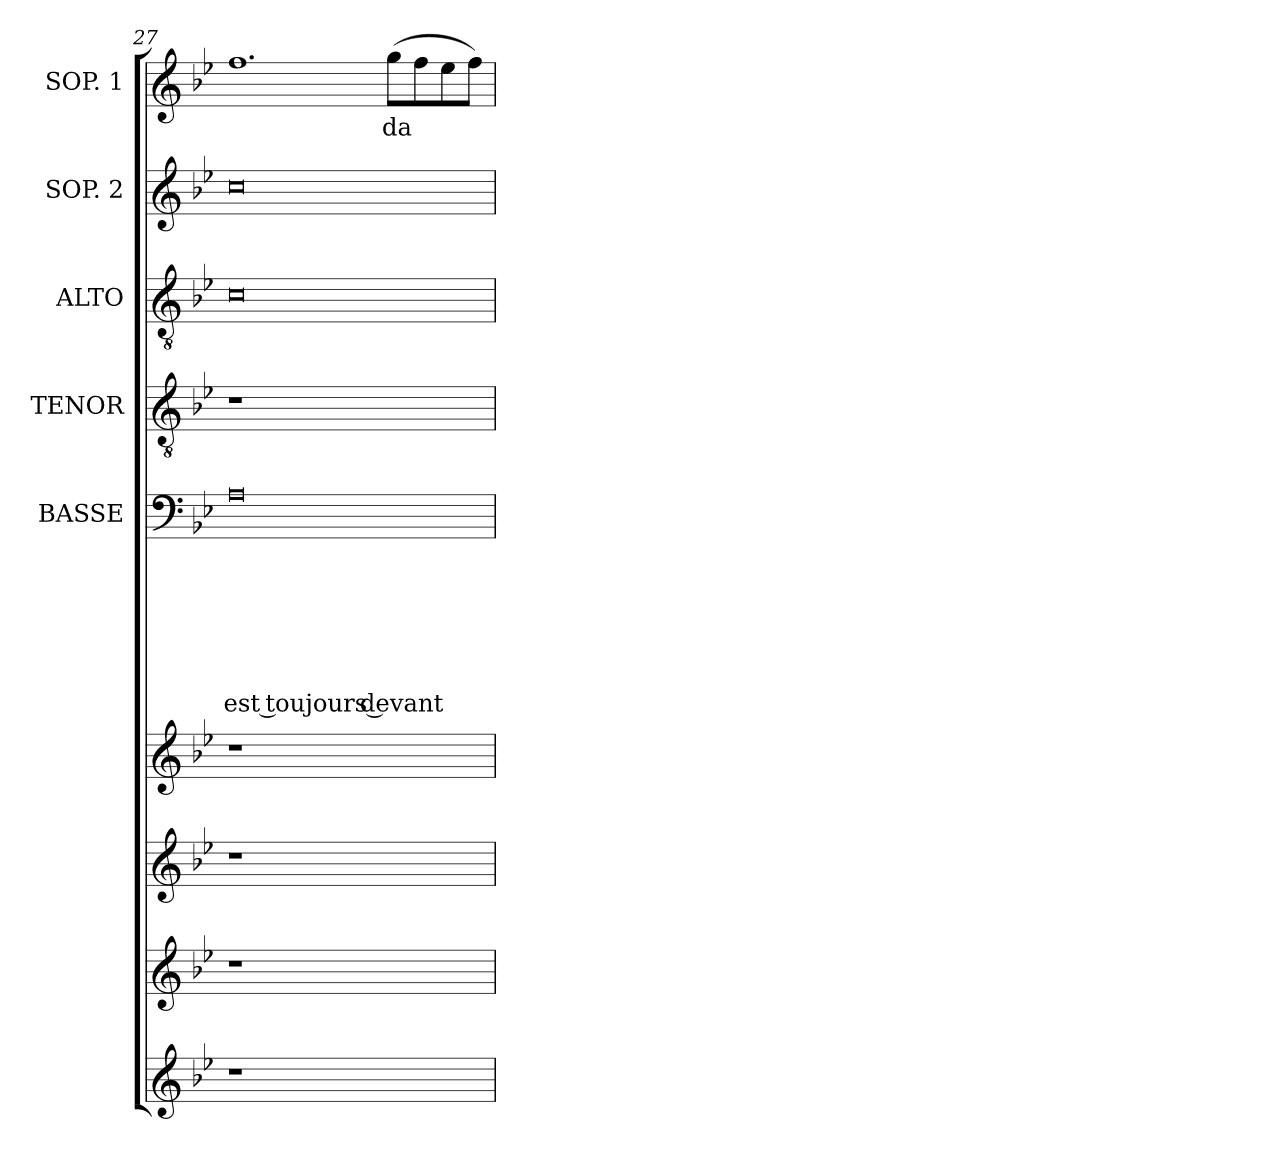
**kern	**kern	**kern	**kern	**kern	**text	**text	**text	**text	**text	**text	**text	**kern	**kern	**text	**kern	**kern	**text
*part9	*part8	*part7	*part6	*part5	*part5	*part5	*part5	*part5	*part5	*part5	*part5	*part4	*part3	*part3	*part2	*part1	*part1
*staff9	*staff8	*staff7	*staff6	*staff5	*staff5	*staff5	*staff5	*staff5	*staff5	*staff5	*staff5	*staff4	*staff3	*staff3	*staff2	*staff1	*staff1
*	*	*	*	*I"BASSE	*	*	*	*	*	*	*	*I"TENOR	*I"ALTO	*	*I"SOP. 2	*I"SOP. 1	*
*	*	*	*	*I'BAS.	*	*	*	*	*	*	*	*I'TEN.	*I'ALT.	*	*I'SOP. 2	*I'SOP. 1	*
*clefG2	*clefG2	*clefG2	*clefG2	*clefF4	*	*	*	*	*	*	*	*clefGv2	*clefGv2	*	*clefG2	*clefG2	*
*k[b-e-]	*k[b-e-]	*k[b-e-]	*k[b-e-]	*k[b-e-]	*	*	*	*	*	*	*	*k[b-e-]	*k[b-e-]	*	*k[b-e-]	*k[b-e-]	*
*B-:	*B-:	*B-:	*B-:	*B-:	*	*	*	*	*	*	*	*B-:	*B-:	*	*B-:	*B-:	*
=27	=27	=27	=27	=27	=27	=27	=27	=27	=27	=27	=27	=27	=27	=27	=27	=27	=27
!	!	!	!	!	!	!	!	!	!	!	!LO:LY:b:rj	!	!	!	!	!	!
1r	1r	1r	1r	0A	.	.	.	.	.	.	est toujours devant	1r	0c	.	0cc	1.ff	.
1ryy	1ryy	1ryy	1ryy	.	.	.	.	.	.	.	.	1ryy	.	.	.	.	.
!	!	!	!	!	!	!	!	!	!	!	!	!	!	!	!	!	!LO:LY:b
.	.	.	.	.	.	.	.	.	.	.	.	.	.	.	.	(>8gg\L	-da
.	.	.	.	.	.	.	.	.	.	.	.	.	.	.	.	8ff\	.
.	.	.	.	.	.	.	.	.	.	.	.	.	.	.	.	8ee-\	.
.	.	.	.	.	.	.	.	.	.	.	.	.	.	.	.	8ff\J)	.
=	=	=	=	=	=	=	=	=	=	=	=	=	=	=	=	=	=
*-	*-	*-	*-	*-	*-	*-	*-	*-	*-	*-	*-	*-	*-	*-	*-	*-	*-
